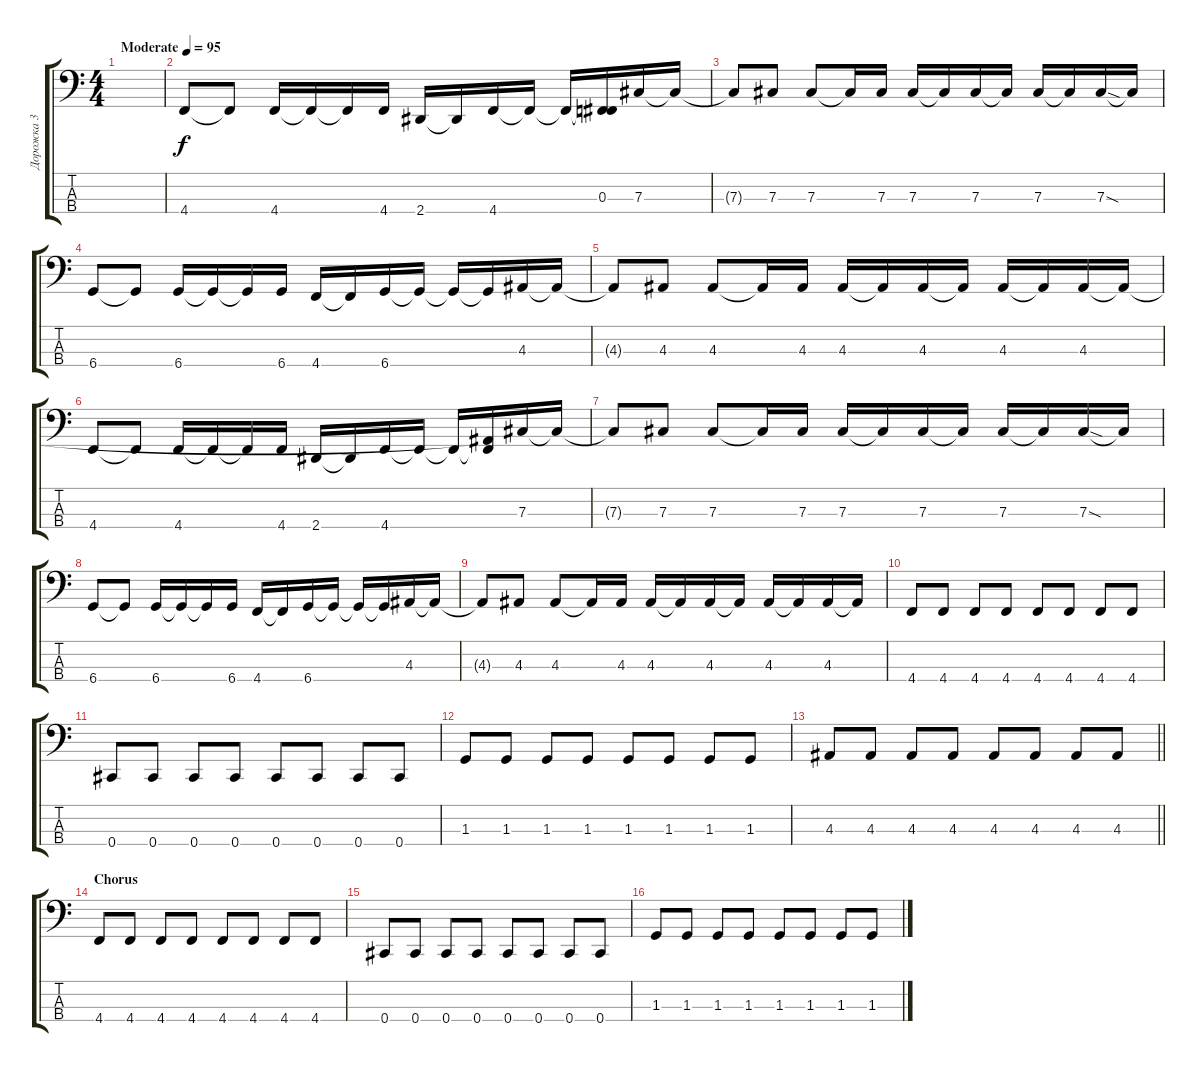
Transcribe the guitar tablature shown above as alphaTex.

\track ("Дорожка 3" "Дорожка 3") {instrument electricbasspick}
\staff {score tabs}
\tuning (E2 B1 Gb1 Db1) {hide}
\ts (4 4)
\tempo (95 "Moderate")
\clef f4
\ks c
|
4.4.8 4.4{t}.8 4.4.16 4.4{t}.16 4.4{t}.16 4.4.16 2.4.16 2.4{t}.16 4.4.16 4.4{t}.16 4.4{t}.16 (0.3 4.4{t}).16 7.3.16 7.3{t}.16 |
7.3{t}.8 7.3.8 7.3.8 7.3{t}.16 7.3.16 7.3.16 7.3{t}.16 7.3.16 7.3{t}.16 7.3.16 7.3{t}.16 7.3{sod}.16 7.3{t}.16 |
6.4.8 6.4{t}.8 6.4.16 6.4{t}.16 6.4{t}.16 6.4.16 4.4.16 4.4{t}.16 6.4.16 6.4{t}.16 6.4{t}.16 6.4{t}.16 4.3.16 4.3{t}.16 |
4.3{t}.8 4.3.8 4.3.8 4.3{t}.16 4.3.16 4.3.16 4.3{t}.16 4.3.16 4.3{t}.16 4.3.16 4.3{t}.16 4.3.16 4.3{t}.16 |
4.4.8 4.4{t}.8 4.4.16 4.4{t}.16 4.4{t}.16 4.4.16 2.4.16 2.4{t}.16 4.4.16 4.4{t}.16 4.4{t}.16 (4.3{t} 4.4{t}).16 7.3.16 7.3{t}.16 |
7.3{t}.8 7.3.8 7.3.8 7.3{t}.16 7.3.16 7.3.16 7.3{t}.16 7.3.16 7.3{t}.16 7.3.16 7.3{t}.16 7.3{sod}.16 7.3{t}.16 |
6.4.8 6.4{t}.8 6.4.16 6.4{t}.16 6.4{t}.16 6.4.16 4.4.16 4.4{t}.16 6.4.16 6.4{t}.16 6.4{t}.16 6.4{t}.16 4.3.16 4.3{t}.16 |
4.3{t}.8 4.3.8 4.3.8 4.3{t}.16 4.3.16 4.3.16 4.3{t}.16 4.3.16 4.3{t}.16 4.3.16 4.3{t}.16 4.3.16 4.3{t}.16 |
4.4.8 4.4.8 4.4.8 4.4.8 4.4.8 4.4.8 4.4.8 4.4.8 |
0.4.8 0.4.8 0.4.8 0.4.8 0.4.8 0.4.8 0.4.8 0.4.8 |
1.3.8 1.3.8 1.3.8 1.3.8 1.3.8 1.3.8 1.3.8 1.3.8 |
\barLineRight lightlight
4.3.8 4.3.8 4.3.8 4.3.8 4.3.8 4.3.8 4.3.8 4.3.8 |
\section ("" "Chorus")
4.4.8 4.4.8 4.4.8 4.4.8 4.4.8 4.4.8 4.4.8 4.4.8 |
0.4.8 0.4.8 0.4.8 0.4.8 0.4.8 0.4.8 0.4.8 0.4.8 |
1.3.8 1.3.8 1.3.8 1.3.8 1.3.8 1.3.8 1.3.8 1.3.8
